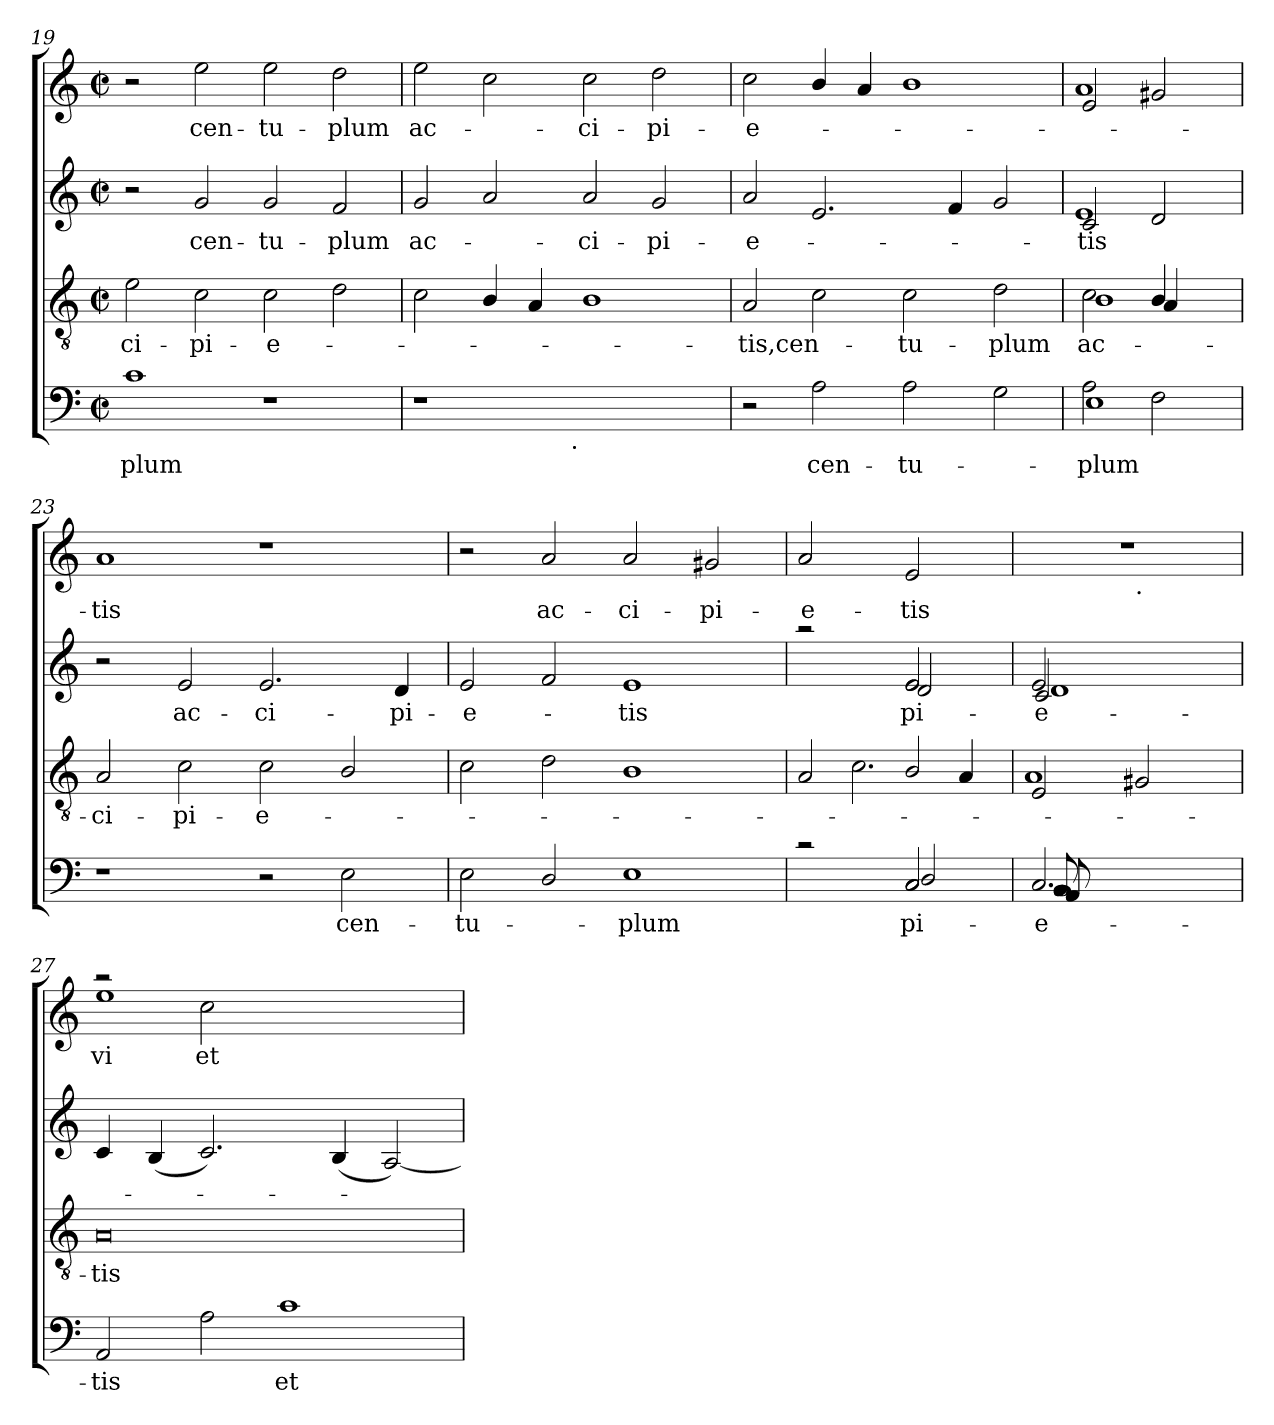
**kern	**text	**kern	**text	**kern	**text	**kern	**text
*part4	*part4	*part3	*part3	*part2	*part2	*part1	*part1
*staff4	*staff4	*staff3	*staff3	*staff2	*staff2	*staff1	*staff1
*clefF4	*	*clefGv2	*	*clefG2	*	*clefG2	*
*k[]	*	*k[]	*	*k[]	*	*k[]	*
*C:	*	*C:	*	*C:	*	*C:	*
*M2/2	*	*M2/2	*	*M2/2	*	*M2/2	*
*met(c|)	*	*met(c|)	*	*met(c|)	*	*met(c|)	*
=19	=19	=19	=19	=19	=19	=19	=19
!	!LO:LY:b	!	!LO:LY:b	!	!	!	!
1c	-plum	2e\	-ci-	2r	.	2r	.
!	!	!	!LO:LY:b	!	!LO:LY:b	!	!LO:LY:b
.	.	2c\	-pi-	2g/	cen-	2ee\	cen-
!	!	!	!LO:LY:b:rj	!	!LO:LY:b	!	!LO:LY:b
1r	.	2c\	-e-	2g/	-tu-	2ee\	-tu-
!	!	!	!	!	!LO:LY:b:rj	!	!LO:LY:b:rj
.	.	2d\	.	2f/	-plum	2dd\	-plum
=20	=20	=20	=20	=20	=20	=20	=20
!	!	!	!	!	!LO:LY:b	!	!LO:LY:b
*^	*	*	*	*	*	*	*
1r	2ryy	.	2c\	.	2g/	ac-	2ee\	ac-
.	4...ryy	.	4B/	.	2a/	.	2cc\	.
.	.	.	4A/	.	.	.	.	.
!	!LO:TX:b:t=.	!	!	!	!	!	!	!
.	1ryy	.	.	.	.	.	.	.
!	!	!	!	!	!	!LO:LY:b	!	!LO:LY:b
1ryy	.	.	1B	.	2a/	-ci-	2cc\	-ci-
!	!	!	!	!	!	!LO:LY:b	!	!LO:LY:b
.	.	.	.	.	2g/	-pi-	2dd\	-pi-
.	32ryy	.	.	.	.	.	.	.
!!LO:PB:g=z
=21	=21	=21	=21	=21	=21	=21	=21	=21
!	!	!	!	!LO:LY:b	!	!LO:LY:b:rj	!	!LO:LY:b:rj
*v	*v	*	*	*	*	*	*	*
2r	.	2A/	-tis,cen-	2a/	-e-	2cc\	-e-
!	!LO:LY:b	!	!	!	!	!	!
2A\	cen-	2c\	.	2.e/	.	4b/	.
.	.	.	.	.	.	4a/	.
!	!LO:LY:b	!	!LO:LY:b	!	!	!	!
2A\	-tu-	2c\	-tu-	.	.	1b	.
.	.	.	.	4f/	.	.	.
!	!	!	!LO:LY:b	!	!	!	!
2G\	.	2d\	-plum	2g/	.	.	.
=22	=22	=22	=22	=22	=22	=22	=22
*^	*	*	*	*	*	*	*
!	!	!LO:LY:b	!	!LO:LY:b	!	!LO:LY:b	!	!
*	*	*	*^	*	*^	*	*^	*
*	*	*	*	*^	*	*	*	*	*	*	*
2A\	1E	-plum	2c\	2ryy	1B	ac-	2c/	1e	-tis	2e/	1a	.
2F\	.	.	4B/	4A/	.	.	2d/	.	.	2g#/	.	.
.	.	.	4ryy	4ryy	.	.	.	.	.	.	.	.
*v	*v	*	*	*	*	*	*v	*v	*	*v	*v	*
*	*	*	*v	*v	*	*	*	*	*
=23	=23	=23	=23	=23	=23	=23	=23	=23
!	!	!	!	!LO:LY:b	!	!	!	!LO:LY:b
*	*	*v	*v	*	*	*	*	*
1r	.	2A/	-ci-	2r	.	1a	-tis
!	!	!	!LO:LY:b:rj	!	!LO:LY:b	!	!
.	.	2c\	-pi-	2e/	ac-	.	.
!	!	!	!LO:LY:b:rj	!	!LO:LY:b	!	!
2r	.	2c\	-e-	2.e/	-ci-	1r	.
!	!LO:LY:b	!	!	!	!	!	!
2E\	cen-	2B/	.	.	.	.	.
!	!	!	!	!	!LO:LY:b	!	!
.	.	.	.	4d/	-pi-	.	.
=24	=24	=24	=24	=24	=24	=24	=24
!	!LO:LY:b	!	!	!	!LO:LY:b	!	!
2E\	-tu-	2c\	.	2e/	-e-	2r	.
!	!	!	!	!	!	!	!LO:LY:b
2D/	.	2d\	.	2f/	.	2a/	ac-
!	!LO:LY:b	!	!	!	!LO:LY:b	!	!LO:LY:b
1E	-plum	1B	.	1e	-tis	2a/	-ci-
!	!	!	!	!	!	!	!LO:LY:b
.	.	.	.	.	.	2g#/	-pi-
=25	=25	=25	=25	=25	=25	=25	=25
*^	*	*^	*	*^	*	*	*
*	*^	*	*	*^	*	*	*^	*	*	*
!	!	!	!	!	!	!	!	!	!	!	!	!	!LO:LY:b
2rc	2ryy	2ryy	.	2A/	4ryy	2.ryy	.	2raa	2ryy	2ryy	.	2a/	-e-
.	.	.	.	.	2.c\	.	.	.	.	.	.	.	.
!	!	!	!LO:LY:b	!	!	!	!	!	!	!	!	!	!
!	!	!	!LO:LY:b	!	!	!	!	!	!	!	!	!	!
!	!	!	!LO:LY:b	!	!	!	!	!	!	!	!LO:LY:b	!	!
!	!	!	!	!	!	!	!	!	!	!	!LO:LY:b	!	!
!	!	!	!	!	!	!	!	!	!	!	!LO:LY:b	!	!LO:LY:b
2C/	2C/	2D/	-pi-	2B/	.	.	.	2e/	2e/	2d/	-pi-	2e/	-tis
.	.	.	.	.	.	4A/	.	.	.	.	.	.	.
*v	*v	*v	*	*	*	*	*	*	*	*	*	*	*
=26	=26	=26	=26	=26	=26	=26	=26	=26	=26	=26	=26
!	!LO:LY:b:rj	!	!	!	!	!	!	!	!LO:LY:b:rj	!	!
*^	*	*	*	*	*	*	*	*	*	*^	*
*	*^	*	*	*	*	*	*	*	*	*	*	*	*
*	*	*^	*	*	*v	*v	*	*	*	*	*	*	*	*
2.C/	8BB/	8AA/	1BB	-e-	2E/	1A	.	2e/	2c/	1d	-e-	1r	2ryy	.
.	2..ryy	2..ryy	.	.	.	.	.	.	.	.	.	.	.	.
!	!	!	!	!	!	!	!	!	!	!	!	!	!LO:TX:b:t=.	!
.	.	.	.	.	2G#/	.	.	2ryy	2ryy	.	.	.	2ryy	.
4ryy	.	.	.	.	.	.	.	.	.	.	.	.	.	.
*v	*v	*v	*v	*	*	*	*	*v	*v	*v	*	*	*	*
*	*	*v	*v	*	*	*	*	*	*
=27	=27	=27	=27	=27	=27	=27	=27	=27
!	!LO:LY:b	!	!LO:LY:b:rj	!	!	!	!	!LO:LY:b
2AA/	-tis	0A	-tis	4c/	.	2raa	1ee	vi-
.	.	.	.	(4B/	.	.	.	.
!	!	!	!	!	!	!	!	!LO:LY:b
2A\	.	.	.	2.c/)	.	2cc\	.	et
!	!LO:LY:b	!	!	!	!	!	!	!
1c	et	.	.	.	.	1ryy	1ryy	.
.	.	.	.	(4B/	.	.	.	.
.	.	.	.	[<2A/)	.	.	.	.
*	*	*	*	*	*	*v	*v	*
=	=	=	=	=	=	=	=
*-	*-	*-	*-	*-	*-	*-	*-
